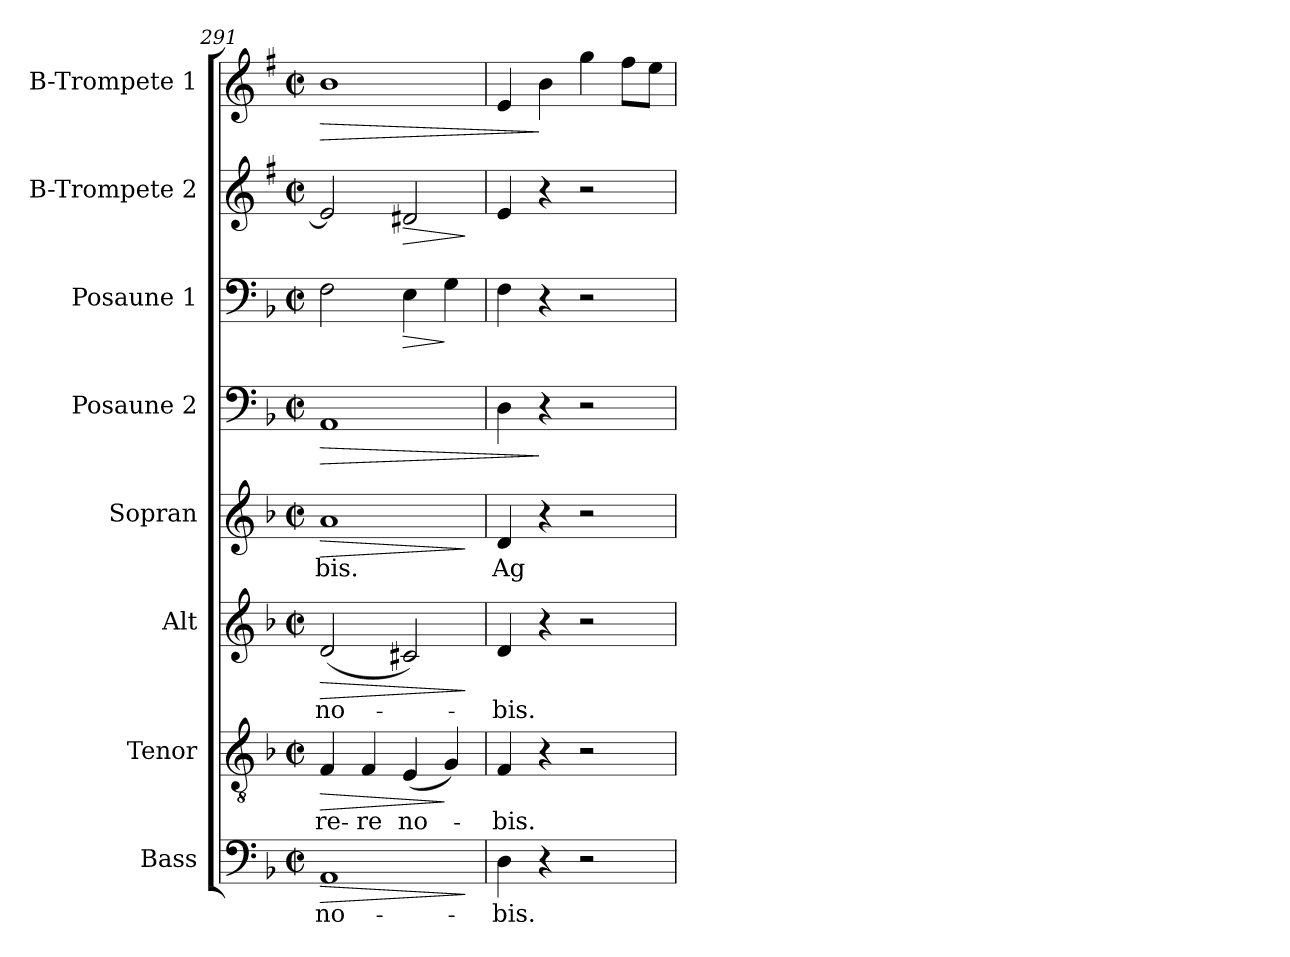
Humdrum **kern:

**kern	**text	**dynam	**kern	**text	**dynam	**kern	**text	**dynam	**kern	**text	**dynam	**kern	**dynam	**kern	**dynam	**kern	**dynam	**kern	**dynam
*part8	*part8	*part8	*part7	*part7	*part7	*part6	*part6	*part6	*part5	*part5	*part5	*part4	*part4	*part3	*part3	*part2	*part2	*part1	*part1
*staff8	*staff8	*staff8	*staff7	*staff7	*staff7	*staff6	*staff6	*staff6	*staff5	*staff5	*staff5	*staff4	*staff4	*staff3	*staff3	*staff2	*staff2	*staff1	*staff1
*I"Bass	*	*	*I"Tenor	*	*	*I"Alt	*	*	*I"Sopran	*	*	*I"Posaune 2	*	*I"Posaune 1	*	*I"B-Trompete 2	*	*I"B-Trompete 1	*
*I'B.	*	*	*I'T.	*	*	*I'A.	*	*	*I'S.	*	*	*I'Pos. 2	*	*I'Pos. 1	*	*I'B Trp. 2	*	*I'B Trp. 1	*
*clefF4	*	*	*clefGv2	*	*	*clefG2	*	*	*clefG2	*	*	*clefF4	*	*clefF4	*	*clefG2	*	*clefG2	*
*	*	*	*	*	*	*	*	*	*	*	*	*	*	*	*	*ITrd1c2	*	*ITrd1c2	*
*k[b-]	*	*	*k[b-]	*	*	*k[b-]	*	*	*k[b-]	*	*	*k[b-]	*	*k[b-]	*	*k[b-]	*	*k[b-]	*
*F:	*	*	*F:	*	*	*F:	*	*	*F:	*	*	*F:	*	*F:	*	*F:	*	*F:	*
*M2/2	*	*	*M2/2	*	*	*M2/2	*	*	*M2/2	*	*	*M2/2	*	*M2/2	*	*M2/2	*	*M2/2	*
*met(c|)	*	*	*met(c|)	*	*	*met(c|)	*	*	*met(c|)	*	*	*met(c|)	*	*met(c|)	*	*met(c|)	*	*met(c|)	*
=291	=291	=291	=291	=291	=291	=291	=291	=291	=291	=291	=291	=291	=291	=291	=291	=291	=291	=291	=291
!	!LO:LY:b	!LO:HP:b	!	!LO:LY:b	!LO:HP:b	!	!LO:LY:b	!LO:HP:b	!	!LO:LY:b	!LO:HP:b	!	!LO:HP:b	!	!	!	!	!	!LO:HP:b
1AA	no-	>	4F/	-re-	>	(<2d/	no-	>	1a	-bis.	>	1AA	>	2F\	.	2d/]	.	1a	>
!	!	!	!	!LO:LY:b	!	!	!	!	!	!	!	!	!	!	!	!	!	!	!
.	.	.	4F/	-re	.	.	.	.	.	.	.	.	.	.	.	.	.	.	.
!	!	!	!	!LO:LY:b	!	!	!	!	!	!	!	!	!	!	!LO:HP:b	!	!LO:HP:b	!	!
.	.	.	(<4E/	no-	.	2c#X/)	.	.	.	.	.	.	.	4E\	>	2c#X/	>	.	.
.	.	.	4G/)	.	]	.	.	.	.	.	.	.	.	4G\	]	.	.	.	.
.	.	]	.	.	.	.	.	]	.	.	]	.	.	.	.	.	]	.	.
=292	=292	=292	=292	=292	=292	=292	=292	=292	=292	=292	=292	=292	=292	=292	=292	=292	=292	=292	=292
!	!LO:LY:b	!	!	!LO:LY:b	!	!	!LO:LY:b	!	!	!LO:LY:b	!	!	!	!	!	!	!	!	!
4D\	-bis.	.	4F/	-bis.	.	4d/	-bis.	.	4d/	Ag-	.	4D\	.	4F\	.	4d/	.	4d/	.
4r	.	.	4r	.	.	4r	.	.	4r	.	.	4r	]	4r	.	4r	.	4a\	]
2r	.	.	2r	.	.	2r	.	.	2r	.	.	2r	.	2r	.	2r	.	4ff\	.
.	.	.	.	.	.	.	.	.	.	.	.	.	.	.	.	.	.	8ee\L	.
.	.	.	.	.	.	.	.	.	.	.	.	.	.	.	.	.	.	8dd\J	.
=	=	=	=	=	=	=	=	=	=	=	=	=	=	=	=	=	=	=	=
*-	*-	*-	*-	*-	*-	*-	*-	*-	*-	*-	*-	*-	*-	*-	*-	*-	*-	*-	*-
